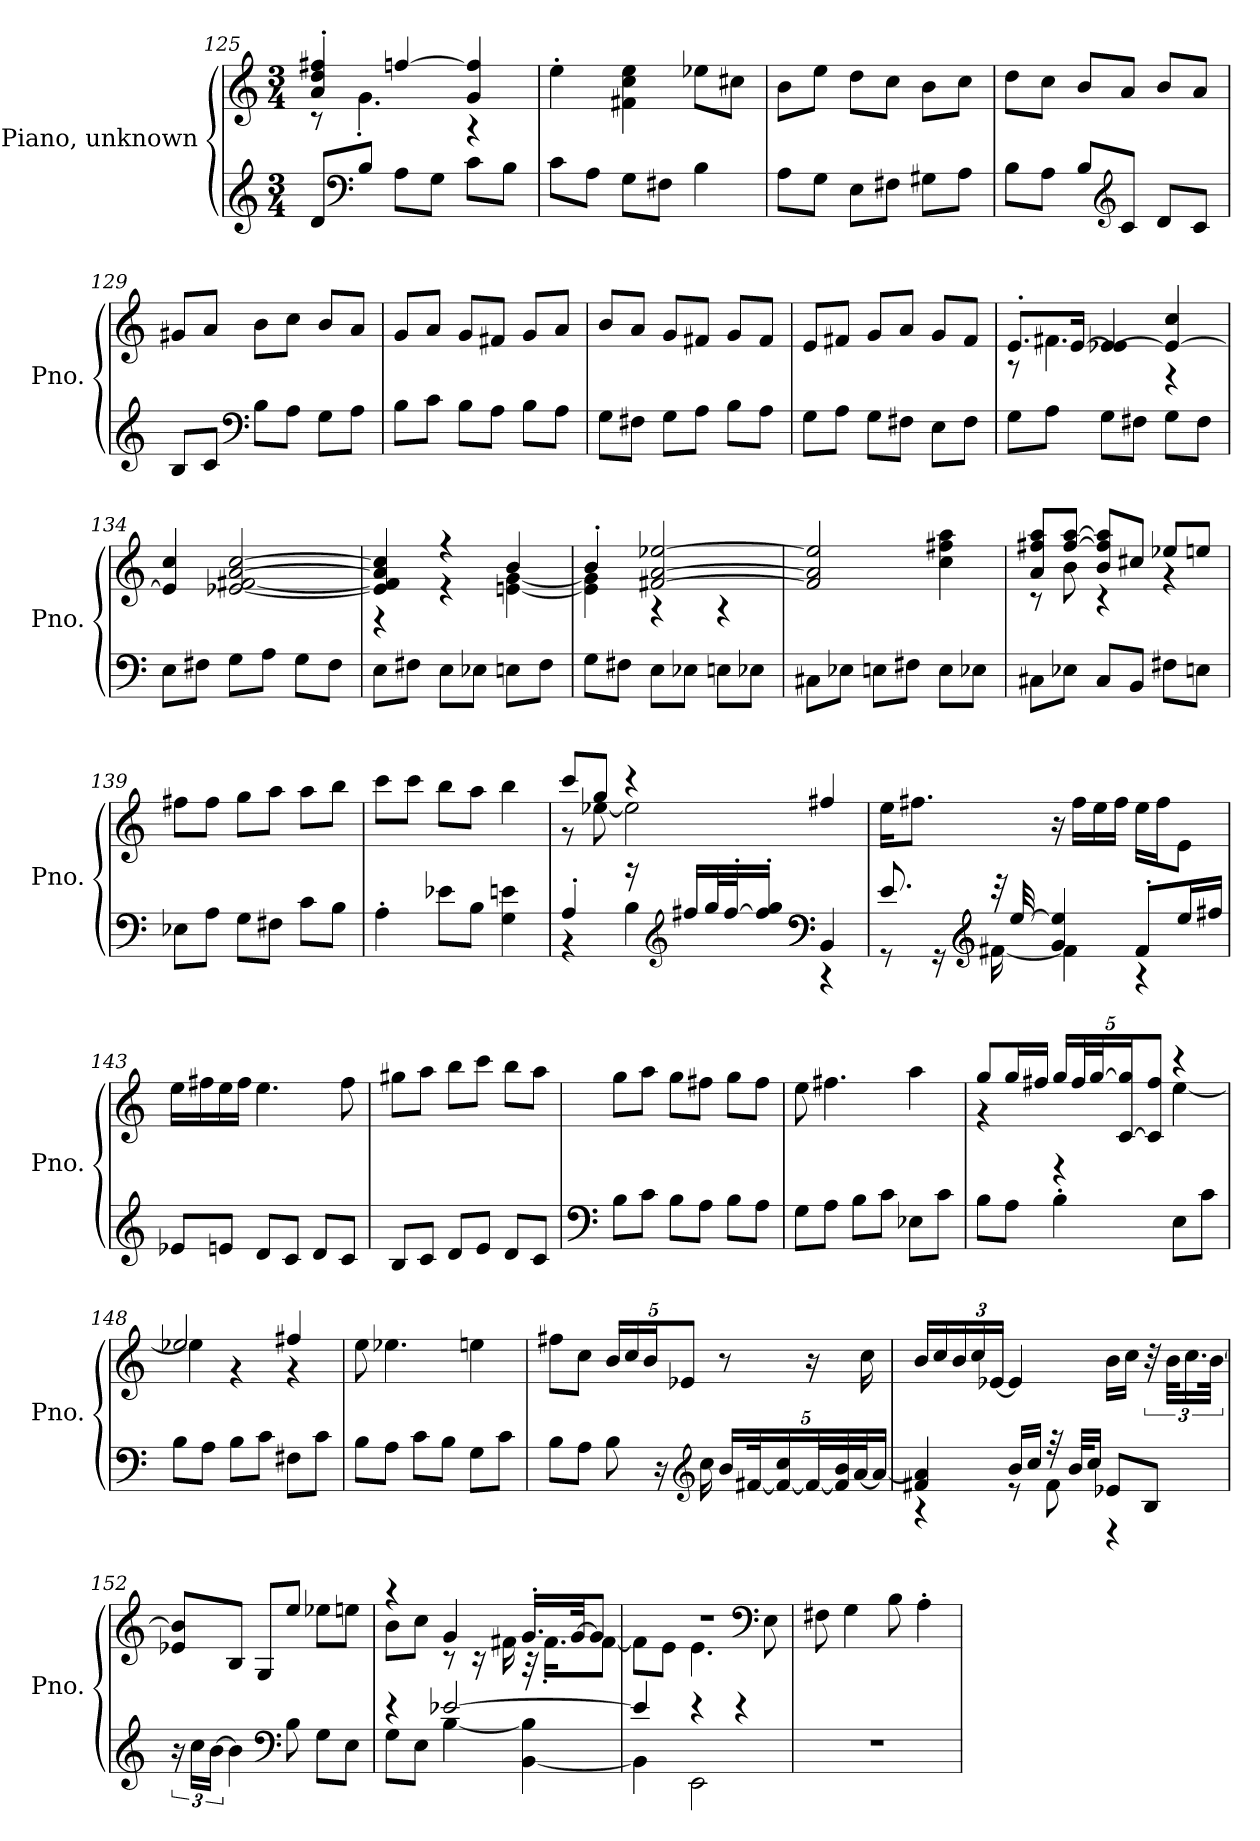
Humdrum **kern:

**kern	**kern
*part1	*part1
*staff2	*staff1
*I"Piano, unknown	*
*I'Pno.	*
*clefG2	*clefG2
*k[]	*k[]
*M3/4	*M3/4
=125	=125
*	*^
8d/L	4a/' 4dd/' 4ff#X/'	8r
*clefF4	*	*
8B/J	.	4.g'\
8A\L	[4ffn/	.
8G\J	.	.
8c\L	4g/ 4ff/]	4r
8B\J	.	.
*	*v	*v
!!LO:PB:g=z
=126	=126
8c\L	4ee'\
8A\J	.
8G\L	4f#X\ 4cc\ 4ee\
8F#X\J	.
4B\	8ee-X\L
.	8cc#X\J
=127	=127
8A\L	8b\L
8G\J	8ee\J
8E\L	8dd\L
8F#X\J	8cc\J
8G#X\L	8b\L
8A\J	8cc\J
=128	=128
8B\L	8dd\L
8A\J	8cc\J
8B/L	8b/L
*clefG2	*
8c/J	8a/J
8d/L	8b/L
8c/J	8a/J
=129	=129
8B/L	8g#X/L
8c/J	8a/J
*clefF4	*
8B\L	8b\L
8A\J	8cc\J
8G\L	8b/L
8A\J	8a/J
=130	=130
8B\L	8g/L
8c\J	8a/J
8B\L	8g/L
8A\J	8f#X/J
8B\L	8g/L
8A\J	8a/J
!!LO:LB:g=z
=131	=131
8G\L	8b/L
8F#X\J	8a/J
8G\L	8g/L
8A\J	8f#X/J
8B\L	8g/L
8A\J	8f#/J
=132	=132
8G\L	8e/L
8A\J	8f#X/J
8G\L	8g/L
8F#X\J	8a/J
8E\L	8g/L
8F#\J	8f#/J
=133	=133
*	*^
8G\L	8.e'/L	8r
8A\J	.	4.f#X\
.	[16e/Jk	.
8G\L	[4e-X/ 4e/]	.
8F#X\J	.	.
8G\L	4e-/_ 4cc/	4r
8F#\J	.	.
*	*v	*v
=134	=134
8E\L	4e-/] 4cc/
8F#X\J	.
8G\L	[2e-X/ [2f#X/ [2a/ [2cc/
8A\J	.
8G\L	.
8F#\J	.
=135	=135
*	*^
8E\L	4e-/] 4f#/] 4a/] 4cc/]	4r
8F#X\J	.	.
8E\L	4r	4r
8E-X\J	.	.
8En\L	4b/	[4en\ [4g\
8F#\J	.	.
!!LO:LB:g=z	!!
=136	=136	=136
8G\L	4b'/	4e\] 4g\]
8F#X\J	.	.
8E\L	[2f#X/ [2a/ [2ee-X/	4r
8E-X\J	.	.
8En\L	.	4r
8E-X\J	.	.
*	*v	*v
=137	=137
8C#X\L	2f#/] 2a/] 2ee-/]
8E-X\J	.
8En\L	.
8F#X\J	.
8E\L	4cc\ 4ff#X\ 4aa\
8E-X\J	.
=138	=138
*	*^
8C#X\L	8a/ 8ff#X/ 8aa/L	8r
8E-X\J	[8ff#/ [8aa/J	8b\
8C#/L	8b/ 8ff#/] 8aa/]L	4r
8BB/J	8cc#X/J	.
8F#X\L	8ee-X/L	4r
8En\J	8een/J	.
*	*v	*v
=139	=139
8E-X\L	8ff#X\L
8A\J	8ff#\J
8G\L	8gg\L
8F#X\J	8aa\J
8c\L	8aa\L
8B\J	8bb\J
!!LO:LB:g=z
=140	=140
4A'\	8ccc\L
.	8ccc\J
8e-X\L	8bb\L
8B\J	8aa\J
4G\ 4en\	4bb\
=141	=141
*^	*^
4A'/	4r	8ccc/L	8r
.	.	8gg/J	[8ee-X\
16r	4B\	4r	2ee-\]
*clefG2	*	*	*
16ff#X/LL	.	.	.
32gg/L	.	.	.
[32ff#'/J	.	.	.
16ff#/]' 16gg/'JJ	.	.	.
*clefF4	*	*	*
4BB/	4r	4ff#X/	.
*	*	*v	*v
=142	=142	=142
8.e/	8r	16ee\KL
.	.	8.ff#X\J
.	16r	.
*clefG2	*	*
32r	[16f#X\	.
[32ee/	.	.
4g/ 4ee/]	4f#\]	16r
.	.	16ff#\LL
.	.	16ee\
.	.	16ff#\JJ
8f#'/L	4r	16ee\LL
.	.	16ff#\J
16ee/L	.	8e\J
16ff#X/JJ	.	.
*v	*v	*
!!LO:LB:g=z
=143	=143
8e-X/L	16ee\LL
.	16ff#X\
8en/J	16ee\
.	16ff#\JJ
8d/L	4.ee\
8c/J	.
8d/L	.
8c/J	8ff#\
=144	=144
8B/L	8gg#X\L
8c/J	8aa\J
8d/L	8bb\L
8e/J	8ccc\J
8d/L	8bb\L
8c/J	8aa\J
=145	=145
*clefF4	*
8B\L	8gg\L
8c\J	8aa\J
8B\L	8gg\L
8A\J	8ff#X\J
8B\L	8gg\L
8A\J	8ff#\J
=146	=146
8G\L	8ee\
8A\J	4.ff#X\
8B\L	.
8c\J	.
8E-X\L	4aa\
8c\J	.
!!LO:LB:g=z
=147	=147
*	*^
8B\L	8gg/L	4r
8A\J	16gg/L	.
.	16ff#X/JJ	.
*	*Xbrackettup	*
4B'\	20gg/LL	4r
.	40ff#/L	.
.	[40gg/J	.
.	[20c/ 20gg/]J	.
.	10c/] 10ff#/J	.
8E\L	4r	[4ee\
8c\J	.	.
=148	=148	=148
8B\L	2ee-X/	4ee\]
8A\J	.	.
8B\L	.	4r
8c\J	.	.
8F#X\L	4ff#X/	4r
8c\J	.	.
*	*v	*v
=149	=149
8B\L	8ee\
8A\J	4.ee-X\
8c\L	.
8B\J	.
8G\L	4een\
8c\J	.
=150	=150
8B\L	8ff#X\L
8A\J	8cc\J
8B\	20b/LL
.	20cc/
.	20b/J
16r	.
.	10e-X/J
*clefG2	*
16cc\	.
*Xbrackettup	*
20b/LL	8r
[40f#X/K	.
20f#/_ 20cc/	.
40f#/L_	16r
40f#/] 40b/	.
[40a/J	.
.	16cc\
20a/JJ_	.
!!LO:PB:g=z
=151	=151
*^	*
4f#X/ 4a/]	4r	16b/LL
.	.	16cc/
.	.	24b/
.	.	24cc/
.	.	[24e-X/JJ
16b/LL	8r	4e-/]
16cc/JJ	.	.
32r	8f#\	.
32b/KLL	.	.
16cc/JJ	.	.
8e-X/L	4r	16b\LL
.	.	16cc\JJ
*	*	*brackettup
8B/J	.	48r
.	.	48b\KLL
.	.	24.cc\
.	.	[48b\JJk
*v	*v	*
=152	=152
*brackettup	*
24r	8e-X/ 8b/]L
24cc\LL	.
[24b\JJ	.
4b\]	8B/J
.	8G/L
*clefF4	*
8B\	8ee/J
8G\L	8ee-X\L
8E\J	8een\J
=153	=153
*^	*^
4r	8G\L	4r	8b\L
.	8E\J	.	8cc\J
[2e-X/	[4B\	4g/	8r
.	.	.	16r
.	.	.	16f#X\
.	[4BB\ 4B\]	16.g'/LL	32r
.	.	.	16.f#'\KL
.	.	[32g/JK	.
.	.	8g/J]	[8f#\J
!!LO:LB:g=z	!!
=154	=154	=154	=154
4e-/]	4BB\]	2.r	8f#\L]
.	.	.	8e\J
4r	2EE\	.	4.e\
4r	.	.	.
*	*	*clefF4	*
.	.	.	8E\
*v	*v	*	*
*	*v	*v
=155	=155
2.r	8F#X\
.	4G\
.	8B\
.	4A'\
=	=
*-	*-
